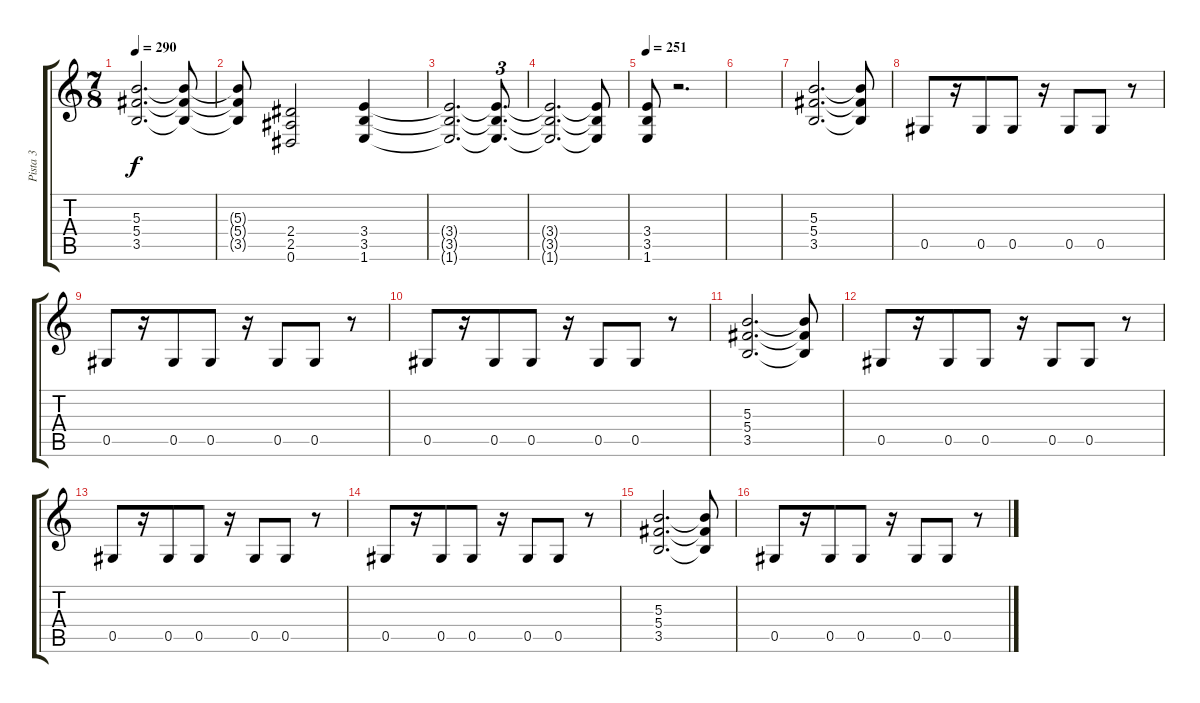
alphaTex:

\track ("Pista 3" "Pista 3") {instrument distortionguitar}
\staff {score tabs}
\tuning (Eb4 Bb3 Gb3 Db3 Ab2 Eb2) {hide}
\ts (7 8)
\tempo 290
\clef g2
\ks c
(5.3 5.4 3.5).2{d dy f} (5.3{t} 5.4{t} 3.5{t}).8 |
(5.3{t} 5.4{t} 3.5{t}).8 (2.4 2.5 0.6).2 (3.4 3.5 1.6).4 |
(3.4{t} 3.5{t} 1.6{t}).2{d} (3.4{t} 3.5{t} 1.6{t}).8{d tu (3 2)} |
(3.4{t} 3.5{t} 1.6{t}).2{d} (3.4{t} 3.5{t} 1.6{t}).8 |
\tempo 251
(3.4 3.5 1.6).8 r.2{d} |
|
(5.3 5.4 3.5).2{d} (5.3{t} 5.4{t} 3.5{t}).8 |
0.5.8 r.16 0.5.8 0.5.8 r.16 0.5.8 0.5.8 r.8 |
0.5.8 r.16 0.5.8 0.5.8 r.16 0.5.8 0.5.8 r.8 |
0.5.8 r.16 0.5.8 0.5.8 r.16 0.5.8 0.5.8 r.8 |
(5.3 5.4 3.5).2{d} (5.3{t} 5.4{t} 3.5{t}).8 |
0.5.8 r.16 0.5.8 0.5.8 r.16 0.5.8 0.5.8 r.8 |
0.5.8 r.16 0.5.8 0.5.8 r.16 0.5.8 0.5.8 r.8 |
0.5.8 r.16 0.5.8 0.5.8 r.16 0.5.8 0.5.8 r.8 |
(5.3 5.4 3.5).2{d} (5.3{t} 5.4{t} 3.5{t}).8 |
0.5.8 r.16 0.5.8 0.5.8 r.16 0.5.8 0.5.8 r.8
